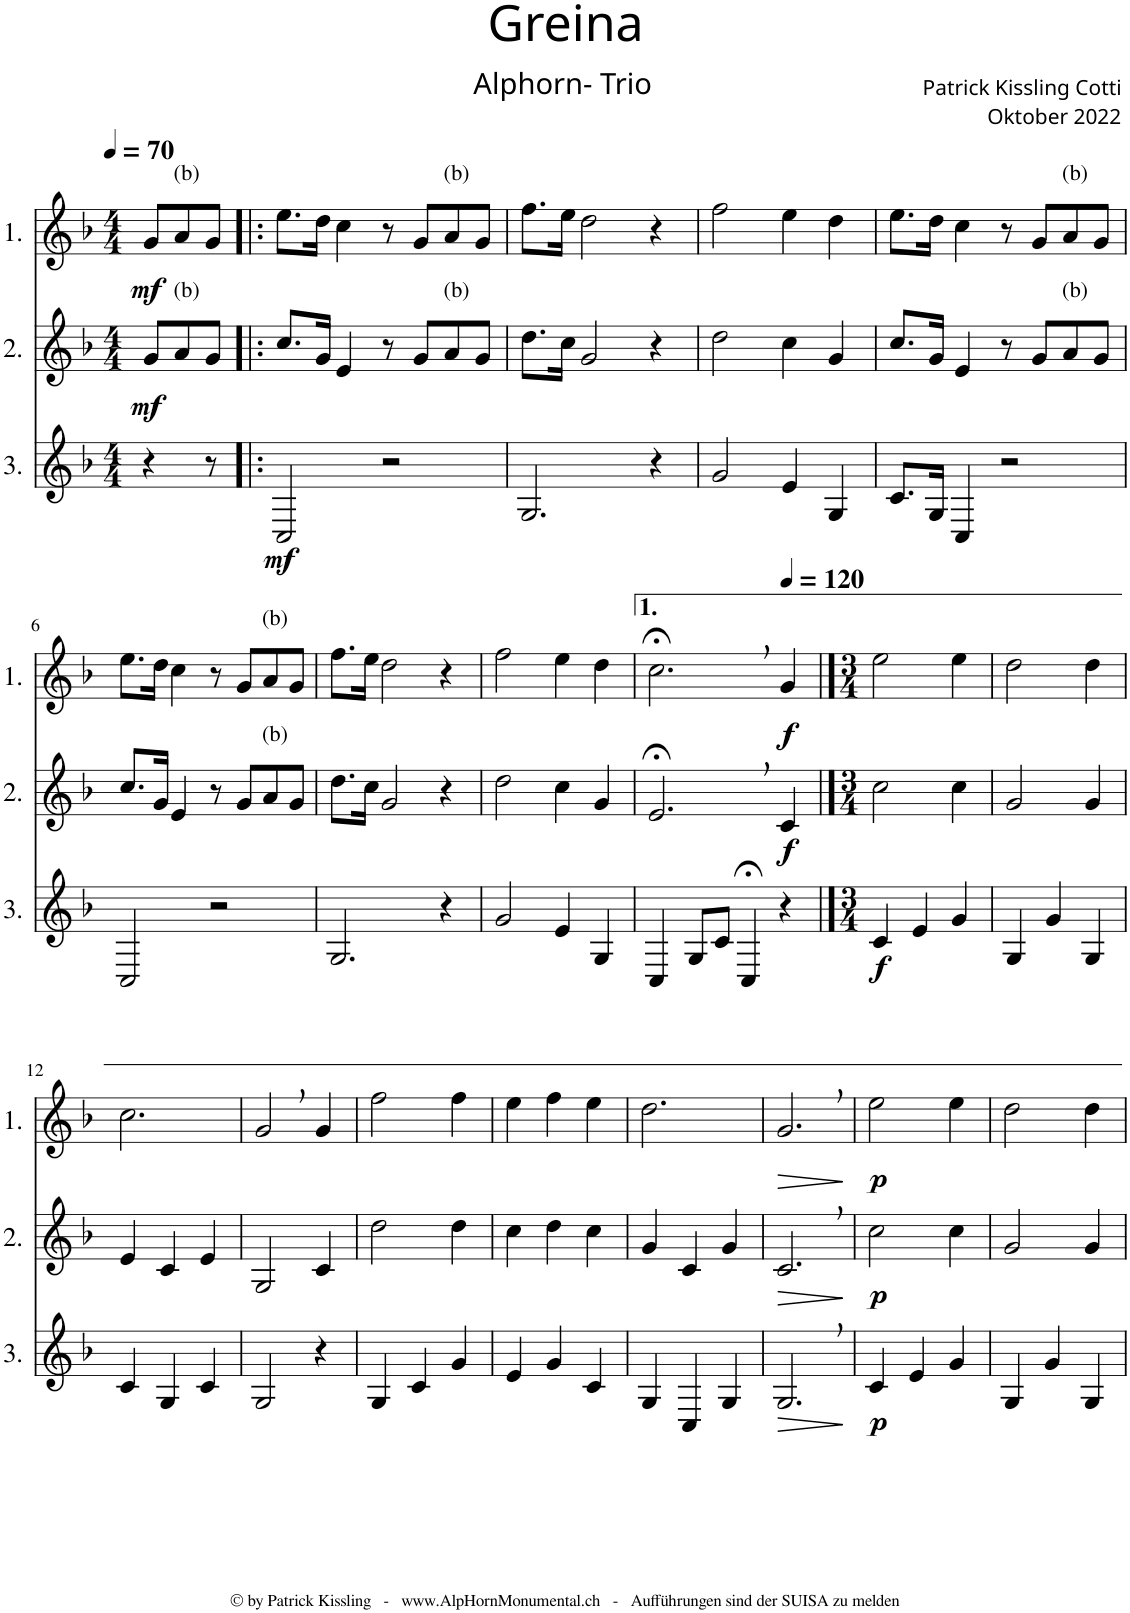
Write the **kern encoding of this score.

**kern	**dynam	**kern	**dynam	**kern	**dynam
*part3	*part3	*part2	*part2	*part1	*part1
*staff3	*staff3	*staff2	*staff2	*staff1	*staff1
*I"3.	*	*I"2.	*	*I"1.	*
*clefG2	*	*clefG2	*	*clefG2	*
*Trd4c7	*	*Trd4c7	*	*Trd4c7	*
*k[b-]	*	*k[b-]	*	*k[b-]	*
*M4/4	*	*M4/4	*	*M4/4	*
*MM70	*	*MM70	*	*MM70	*
=1	=1	=1	=1	=1	=1
!	!	!	!LO:DY:b	!	!LO:DY:b
4r	.	8g/L	mf	8g/L	mf
!	!	!	!	!LO:TX:a:t=(b)	!
!	!	!LO:TX:a:t=(b)	!	!	!
.	.	8a/	.	8a/	.
8r	.	8g/J	.	8g/J	.
=2!|:	=2!|:	=2!|:	=2!|:	=2!|:	=2!|:
!	!LO:DY:b	!	!	!	!
2C/	mf	8.cc/L	.	8.ee\L	.
.	.	16g/Jk	.	16dd\Jk	.
.	.	4e/	.	4cc\	.
2r	.	8r	.	8r	.
.	.	8g/L	.	8g/L	.
!	!	!	!	!LO:TX:a:t=(b)	!
!	!	!LO:TX:a:t=(b)	!	!	!
.	.	8a/	.	8a/	.
.	.	8g/J	.	8g/J	.
=3	=3	=3	=3	=3	=3
2.G/	.	8.dd\L	.	8.ff\L	.
.	.	16cc\Jk	.	16ee\Jk	.
.	.	2g/	.	2dd\	.
4r	.	4r	.	4r	.
=4	=4	=4	=4	=4	=4
2g/	.	2dd\	.	2ff\	.
4e/	.	4cc\	.	4ee\	.
4G/	.	4g/	.	4dd\	.
=5	=5	=5	=5	=5	=5
8.c/L	.	8.cc/L	.	8.ee\L	.
16G/Jk	.	16g/Jk	.	16dd\Jk	.
4C/	.	4e/	.	4cc\	.
2r	.	8r	.	8r	.
.	.	8g/L	.	8g/L	.
!	!	!	!	!LO:TX:a:t=(b)	!
!	!	!LO:TX:a:t=(b)	!	!	!
.	.	8a/	.	8a/	.
.	.	8g/J	.	8g/J	.
!!LO:LB:g=z
=6	=6	=6	=6	=6	=6
2C/	.	8.cc/L	.	8.ee\L	.
.	.	16g/Jk	.	16dd\Jk	.
.	.	4e/	.	4cc\	.
2r	.	8r	.	8r	.
.	.	8g/L	.	8g/L	.
!	!	!	!	!LO:TX:a:t=(b)	!
!	!	!LO:TX:a:t=(b)	!	!	!
.	.	8a/	.	8a/	.
.	.	8g/J	.	8g/J	.
=7	=7	=7	=7	=7	=7
2.G/	.	8.dd\L	.	8.ff\L	.
.	.	16cc\Jk	.	16ee\Jk	.
.	.	2g/	.	2dd\	.
4r	.	4r	.	4r	.
=8	=8	=8	=8	=8	=8
2g/	.	2dd\	.	2ff\	.
4e/	.	4cc\	.	4ee\	.
4G/	.	4g/	.	4dd\	.
=9	=9	=9	=9	=9	=9
4C/	.	2.e;<,/	.	2.cc;<,\	.
8G/L	.	.	.	.	.
8c/J	.	.	.	.	.
4C;</	.	.	.	.	.
*	*	*	*	*MM120	*
!	!	!	!LO:DY:b	!	!LO:DY:b
4r	.	4c/	f	4g/	f
==10	==10	==10	==10	==10	==10
*M3/4	*	*M3/4	*	*M3/4	*
!	!LO:DY:b	!	!	!	!
4c/	f	2cc\	.	2ee\	.
4e/	.	.	.	.	.
4g/	.	4cc\	.	4ee\	.
=11	=11	=11	=11	=11	=11
4G/	.	2g/	.	2dd\	.
4g/	.	.	.	.	.
4G/	.	4g/	.	4dd\	.
!!LO:LB:g=z
=12	=12	=12	=12	=12	=12
4c/	.	4e/	.	2.cc\	.
4G/	.	4c/	.	.	.
4c/	.	4e/	.	.	.
=13	=13	=13	=13	=13	=13
2G/	.	2G/	.	2g,/	.
4r	.	4c/	.	4g/	.
=14	=14	=14	=14	=14	=14
4G/	.	2dd\	.	2ff\	.
4c/	.	.	.	.	.
4g/	.	4dd\	.	4ff\	.
=15	=15	=15	=15	=15	=15
4e/	.	4cc\	.	4ee\	.
4g/	.	4dd\	.	4ff\	.
4c/	.	4cc\	.	4ee\	.
=16	=16	=16	=16	=16	=16
4G/	.	4g/	.	2.dd\	.
4C/	.	4c/	.	.	.
4G/	.	4g/	.	.	.
=17	=17	=17	=17	=17	=17
!	!LO:HP:b	!	!LO:HP:b	!	!LO:HP:b
2.G,/	>	2.c,/	>	2.g,/	>
.	]	.	]	.	]
=18	=18	=18	=18	=18	=18
!	!LO:DY:b	!	!LO:DY:b	!	!LO:DY:b
4c/	p	2cc\	p	2ee\	p
4e/	.	.	.	.	.
4g/	.	4cc\	.	4ee\	.
=19	=19	=19	=19	=19	=19
4G/	.	2g/	.	2dd\	.
4g/	.	.	.	.	.
4G/	.	4g/	.	4dd\	.
=	=	=	=	=	=
*-	*-	*-	*-	*-	*-
